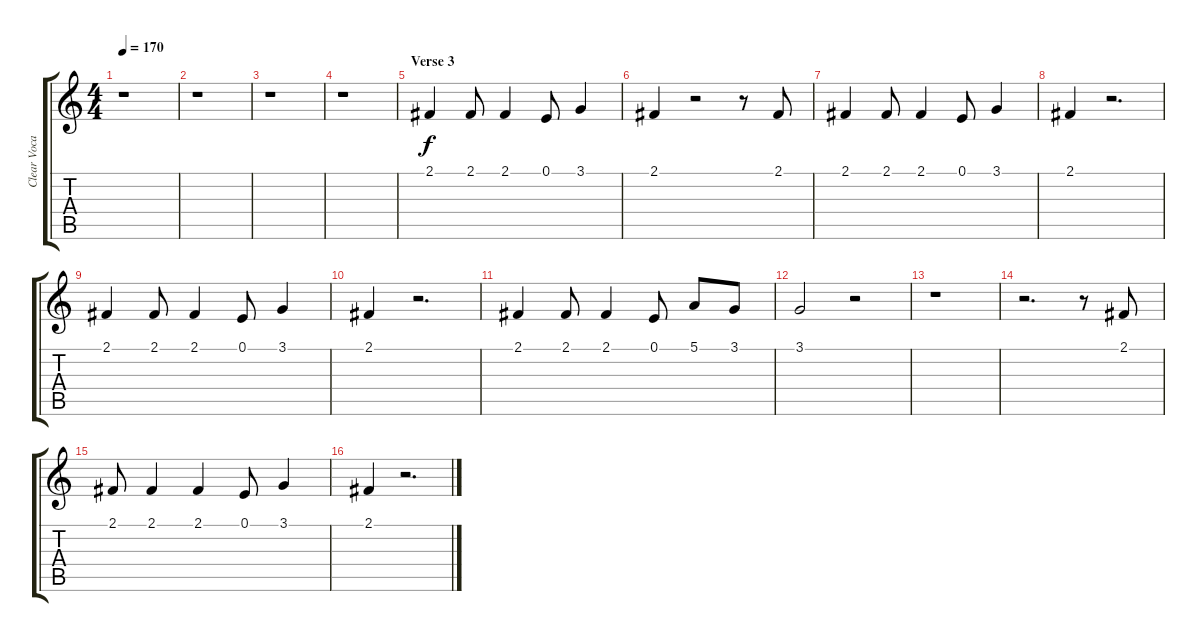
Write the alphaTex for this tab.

\track ("Clear Vocals" "Clear Voca") {instrument lead6voice}
\staff {score tabs}
\tuning (E4 B3 G3 D3 A2 D2) {hide}
\ts (4 4)
\tempo 170
\clef g2
\ks c
r.1{dy f} |
r.1 |
r.1 |
r.1 |
\section ("" "Verse 3")
2.1.4 2.1.8 2.1.4 0.1.8 3.1.4 |
2.1.4 r.2 r.8 2.1.8 |
2.1.4 2.1.8 2.1.4 0.1.8 3.1.4 |
2.1.4 r.2{d} |
2.1.4 2.1.8 2.1.4 0.1.8 3.1.4 |
2.1.4 r.2{d} |
2.1.4 2.1.8 2.1.4 0.1.8 5.1.8 3.1.8 |
3.1.2 r.2 |
r.1 |
r.2{d} r.8 2.1.8 |
2.1.8 2.1.4 2.1.4 0.1.8 3.1.4 |
2.1.4 r.2{d}
